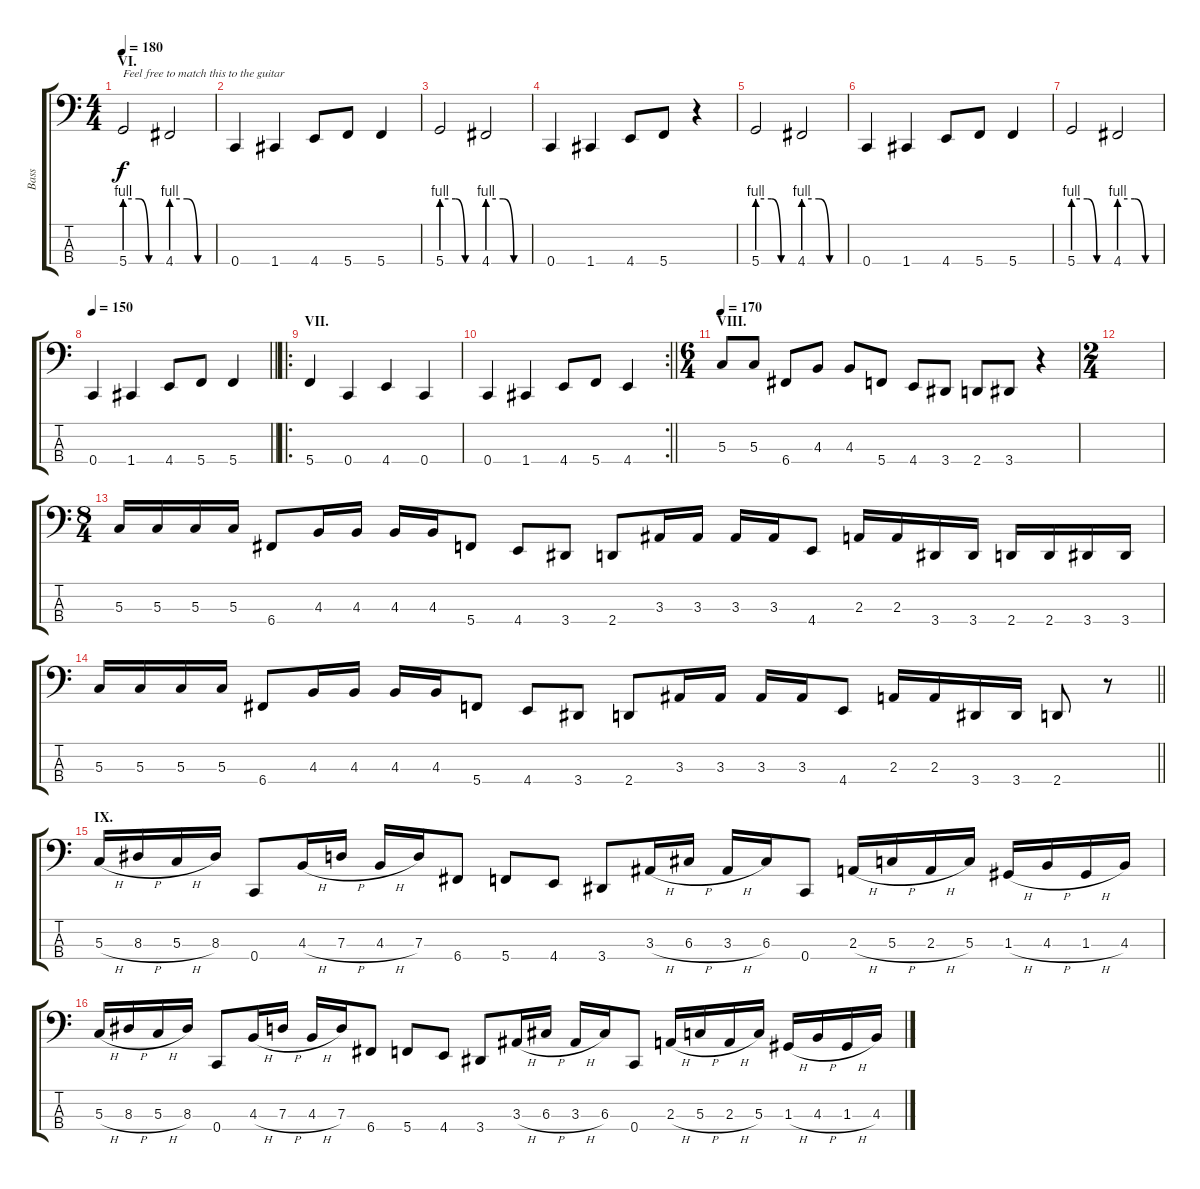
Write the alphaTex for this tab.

\track ("Bass" "Bass") {instrument electricbassfinger}
\staff {score tabs}
\tuning (F2 C2 G1 C1) {hide}
\ts (4 4)
\section ("" "VI.")
\tempo 180
\clef f4
\ks c
5.4{be (custom 0 4 23 4 39 0 60 0)}.2{txt "Feel free to match this to the guitar" dy f} 4.4{be (custom 0 4 23 4 39 0 60 0)}.2 |
0.4.4 1.4.4 4.4.8 5.4.8 5.4.4 |
5.4{be (custom 0 4 23 4 39 0 60 0)}.2 4.4{be (custom 0 4 23 4 39 0 60 0)}.2 |
0.4.4 1.4.4 4.4.8 5.4.8 r.4 |
5.4{be (custom 0 4 23 4 39 0 60 0)}.2 4.4{be (custom 0 4 23 4 39 0 60 0)}.2 |
0.4.4 1.4.4 4.4.8 5.4.8 5.4.4 |
5.4{be (custom 0 4 23 4 39 0 60 0)}.2 4.4{be (custom 0 4 23 4 39 0 60 0)}.2 |
\tempo 150
\barLineRight lightlight
0.4.4 1.4.4 4.4.8 5.4.8 5.4.4 |
\ro
\section ("" "VII.")
5.4.4 0.4.4 4.4.4 0.4.4 |
\rc 2
\barLineRight lightlight
0.4.4 1.4.4 4.4.8 5.4.8 4.4.4 |
\ts (6 4)
\section ("" "VIII.")
\tempo 170
5.3.8 5.3.8 6.4.8 4.3.8 4.3.8 5.4.8 4.4.8 3.4.8 2.4.8 3.4.8 r.4 |
\ts (2 4)
|
\ts (8 4)
5.3.16 5.3.16 5.3.16 5.3.16 6.4.8 4.3.16 4.3.16 4.3.16 4.3.16 5.4.8 4.4.8 3.4.8 2.4.8 3.3.16 3.3.16 3.3.16 3.3.16 4.4.8 2.3.16 2.3.16 3.4.16 3.4.16 2.4.16 2.4.16 3.4.16 3.4.16 |
\barLineRight lightlight
5.3.16 5.3.16 5.3.16 5.3.16 6.4.8 4.3.16 4.3.16 4.3.16 4.3.16 5.4.8 4.4.8 3.4.8 2.4.8 3.3.16 3.3.16 3.3.16 3.3.16 4.4.8 2.3.16 2.3.16 3.4.16 3.4.16 2.4.8 r.8 |
\section ("" "IX.")
5.3{h}.16 8.3{h}.16 5.3{h}.16 8.3.16 0.4.8 4.3{h}.16 7.3{h}.16 4.3{h}.16 7.3.16 6.4.8 5.4.8 4.4.8 3.4.8 3.3{h}.16 6.3{h}.16 3.3{h}.16 6.3.16 0.4.8 2.3{h}.16 5.3{h}.16 2.3{h}.16 5.3.16 1.3{h}.16 4.3{h}.16 1.3{h}.16 4.3.16 |
5.3{h}.16 8.3{h}.16 5.3{h}.16 8.3.16 0.4.8 4.3{h}.16 7.3{h}.16 4.3{h}.16 7.3.16 6.4.8 5.4.8 4.4.8 3.4.8 3.3{h}.16 6.3{h}.16 3.3{h}.16 6.3.16 0.4.8 2.3{h}.16 5.3{h}.16 2.3{h}.16 5.3.16 1.3{h}.16 4.3{h}.16 1.3{h}.16 4.3.16
